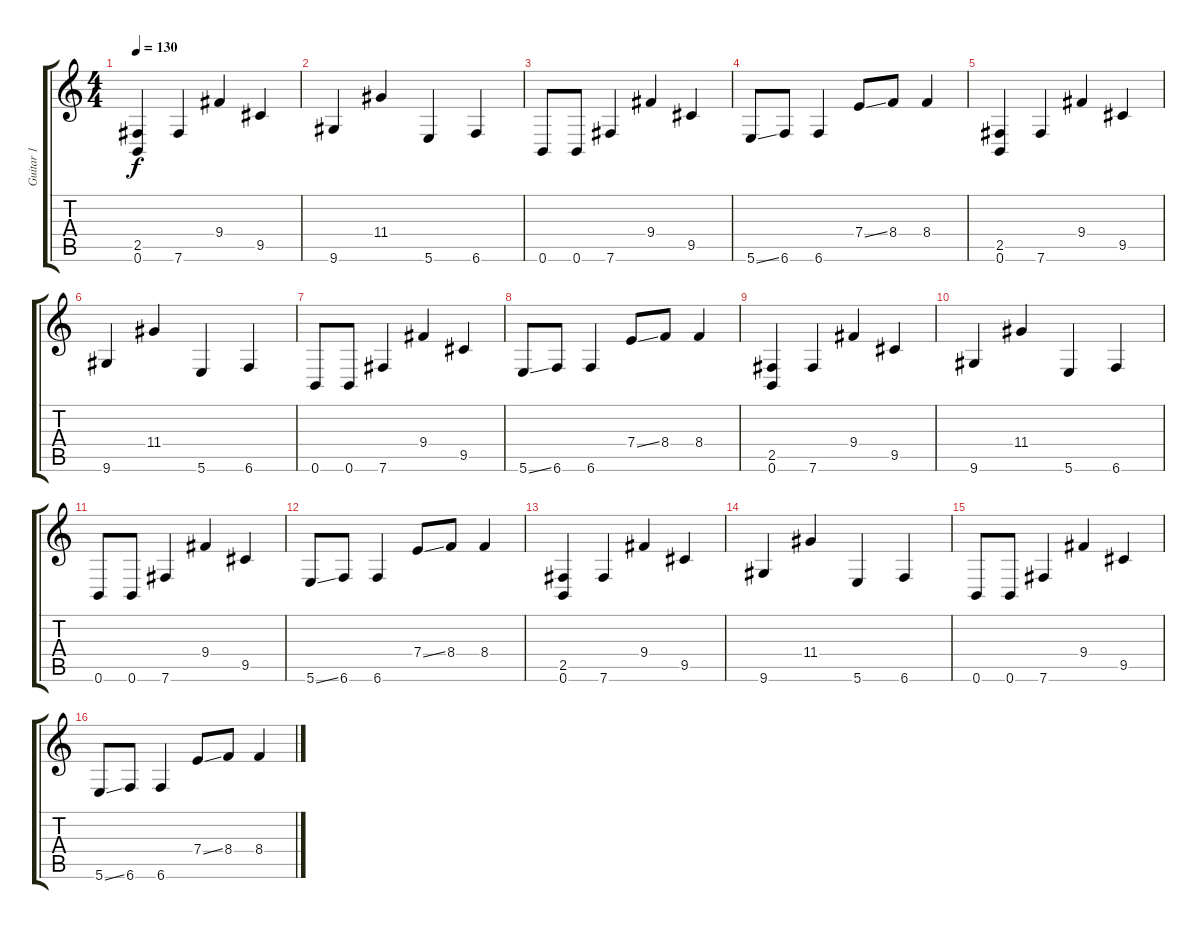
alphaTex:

\track ("Guitar 1" "Guitar 1") {instrument distortionguitar}
\staff {score tabs}
\tuning (B3 Gb3 D3 A2 E2 B1) {hide}
\ts (4 4)
\tempo 130
\clef g2
\ks c
(2.5 0.6).4{dy f} 7.6.4 9.4.4 9.5.4 |
9.6.4 11.4.4 5.6.4 6.6.4 |
0.6.8 0.6.8 7.6.4 9.4.4 9.5.4 |
5.6{ss}.8 6.6.8 6.6.4 7.4{ss}.8 8.4.8 8.4.4 |
(2.5 0.6).4 7.6.4 9.4.4 9.5.4 |
9.6.4 11.4.4 5.6.4 6.6.4 |
0.6.8 0.6.8 7.6.4 9.4.4 9.5.4 |
5.6{ss}.8 6.6.8 6.6.4 7.4{ss}.8 8.4.8 8.4.4 |
(2.5 0.6).4 7.6.4 9.4.4 9.5.4 |
9.6.4 11.4.4 5.6.4 6.6.4 |
0.6.8 0.6.8 7.6.4 9.4.4 9.5.4 |
5.6{ss}.8 6.6.8 6.6.4 7.4{ss}.8 8.4.8 8.4.4 |
(2.5 0.6).4 7.6.4 9.4.4 9.5.4 |
9.6.4 11.4.4 5.6.4 6.6.4 |
0.6.8 0.6.8 7.6.4 9.4.4 9.5.4 |
5.6{ss}.8 6.6.8 6.6.4 7.4{ss}.8 8.4.8 8.4.4
